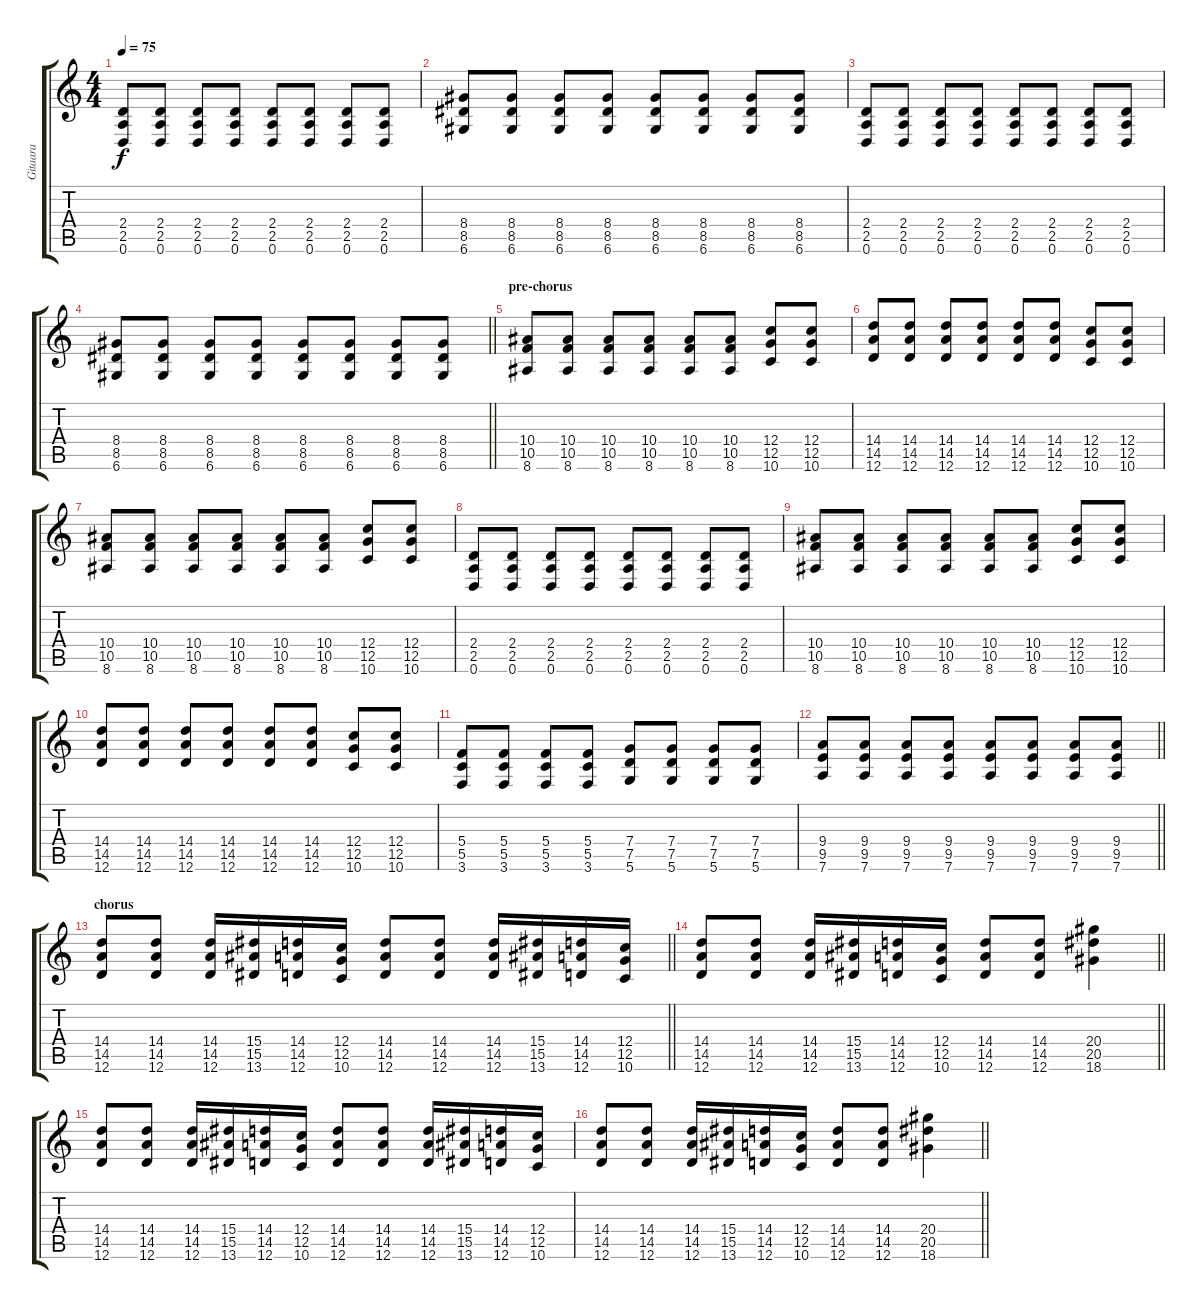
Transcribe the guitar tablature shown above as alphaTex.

\track ("Gitaara" "Gitaara") {instrument overdrivenguitar}
\staff {score tabs}
\tuning (D4 A3 F3 C3 G2 D2) {hide}
\ts (4 4)
\tempo 75
\clef g2
\ks c
(2.4 2.5 0.6).8{dy f} (2.4 2.5 0.6).8 (2.4 2.5 0.6).8 (2.4 2.5 0.6).8 (2.4 2.5 0.6).8 (2.4 2.5 0.6).8 (2.4 2.5 0.6).8 (2.4 2.5 0.6).8 |
(8.4 8.5 6.6).8 (8.4 8.5 6.6).8 (8.4 8.5 6.6).8 (8.4 8.5 6.6).8 (8.4 8.5 6.6).8 (8.4 8.5 6.6).8 (8.4 8.5 6.6).8 (8.4 8.5 6.6).8 |
(2.4 2.5 0.6).8 (2.4 2.5 0.6).8 (2.4 2.5 0.6).8 (2.4 2.5 0.6).8 (2.4 2.5 0.6).8 (2.4 2.5 0.6).8 (2.4 2.5 0.6).8 (2.4 2.5 0.6).8 |
\barLineRight lightlight
(8.4 8.5 6.6).8 (8.4 8.5 6.6).8 (8.4 8.5 6.6).8 (8.4 8.5 6.6).8 (8.4 8.5 6.6).8 (8.4 8.5 6.6).8 (8.4 8.5 6.6).8 (8.4 8.5 6.6).8 |
\section ("" "pre-chorus")
(10.4 10.5 8.6).8 (10.4 10.5 8.6).8 (10.4 10.5 8.6).8 (10.4 10.5 8.6).8 (10.4 10.5 8.6).8 (10.4 10.5 8.6).8 (12.4 12.5 10.6).8 (12.4 12.5 10.6).8 |
(14.4 14.5 12.6).8 (14.4 14.5 12.6).8 (14.4 14.5 12.6).8 (14.4 14.5 12.6).8 (14.4 14.5 12.6).8 (14.4 14.5 12.6).8 (12.4 12.5 10.6).8 (12.4 12.5 10.6).8 |
(10.4 10.5 8.6).8 (10.4 10.5 8.6).8 (10.4 10.5 8.6).8 (10.4 10.5 8.6).8 (10.4 10.5 8.6).8 (10.4 10.5 8.6).8 (12.4 12.5 10.6).8 (12.4 12.5 10.6).8 |
(2.4 2.5 0.6).8 (2.4 2.5 0.6).8 (2.4 2.5 0.6).8 (2.4 2.5 0.6).8 (2.4 2.5 0.6).8 (2.4 2.5 0.6).8 (2.4 2.5 0.6).8 (2.4 2.5 0.6).8 |
(10.4 10.5 8.6).8 (10.4 10.5 8.6).8 (10.4 10.5 8.6).8 (10.4 10.5 8.6).8 (10.4 10.5 8.6).8 (10.4 10.5 8.6).8 (12.4 12.5 10.6).8 (12.4 12.5 10.6).8 |
(14.4 14.5 12.6).8 (14.4 14.5 12.6).8 (14.4 14.5 12.6).8 (14.4 14.5 12.6).8 (14.4 14.5 12.6).8 (14.4 14.5 12.6).8 (12.4 12.5 10.6).8 (12.4 12.5 10.6).8 |
(5.4 5.5 3.6).8 (5.4 5.5 3.6).8 (5.4 5.5 3.6).8 (5.4 5.5 3.6).8 (7.4 7.5 5.6).8 (7.4 7.5 5.6).8 (7.4 7.5 5.6).8 (7.4 7.5 5.6).8 |
\barLineRight lightlight
(9.4 9.5 7.6).8 (9.4 9.5 7.6).8 (9.4 9.5 7.6).8 (9.4 9.5 7.6).8 (9.4 9.5 7.6).8 (9.4 9.5 7.6).8 (9.4 9.5 7.6).8 (9.4 9.5 7.6).8 |
\section ("" "chorus")
\barLineRight lightlight
(14.4 14.5 12.6).8 (14.4 14.5 12.6).8 (14.4 14.5 12.6).16 (15.4 15.5 13.6).16 (14.4 14.5 12.6).16 (12.4 12.5 10.6).16 (14.4 14.5 12.6).8 (14.4 14.5 12.6).8 (14.4 14.5 12.6).16 (15.4 15.5 13.6).16 (14.4 14.5 12.6).16 (12.4 12.5 10.6).16 |
\barLineRight lightlight
(14.4 14.5 12.6).8 (14.4 14.5 12.6).8 (14.4 14.5 12.6).16 (15.4 15.5 13.6).16 (14.4 14.5 12.6).16 (12.4 12.5 10.6).16 (14.4 14.5 12.6).8 (14.4 14.5 12.6).8 (20.4 20.5 18.6).4 |
(14.4 14.5 12.6).8 (14.4 14.5 12.6).8 (14.4 14.5 12.6).16 (15.4 15.5 13.6).16 (14.4 14.5 12.6).16 (12.4 12.5 10.6).16 (14.4 14.5 12.6).8 (14.4 14.5 12.6).8 (14.4 14.5 12.6).16 (15.4 15.5 13.6).16 (14.4 14.5 12.6).16 (12.4 12.5 10.6).16 |
\barLineRight lightlight
(14.4 14.5 12.6).8 (14.4 14.5 12.6).8 (14.4 14.5 12.6).16 (15.4 15.5 13.6).16 (14.4 14.5 12.6).16 (12.4 12.5 10.6).16 (14.4 14.5 12.6).8 (14.4 14.5 12.6).8 (20.4 20.5 18.6).4
